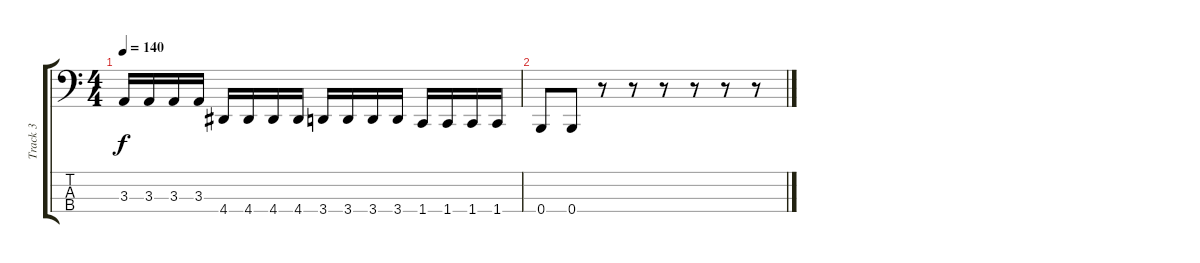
\track ("Track 3" "Track 3") {instrument electricbasspick}
\staff {score tabs}
\tuning (E2 B1 Gb1 B0) {hide}
\ts (4 4)
\tempo 140
\clef f4
\ks c
3.3.16{dy f} 3.3.16 3.3.16 3.3.16 4.4.16 4.4.16 4.4.16 4.4.16 3.4.16 3.4.16 3.4.16 3.4.16 1.4.16 1.4.16 1.4.16 1.4.16 |
0.4.8 0.4.8 r.8 r.8 r.8 r.8 r.8 r.8
